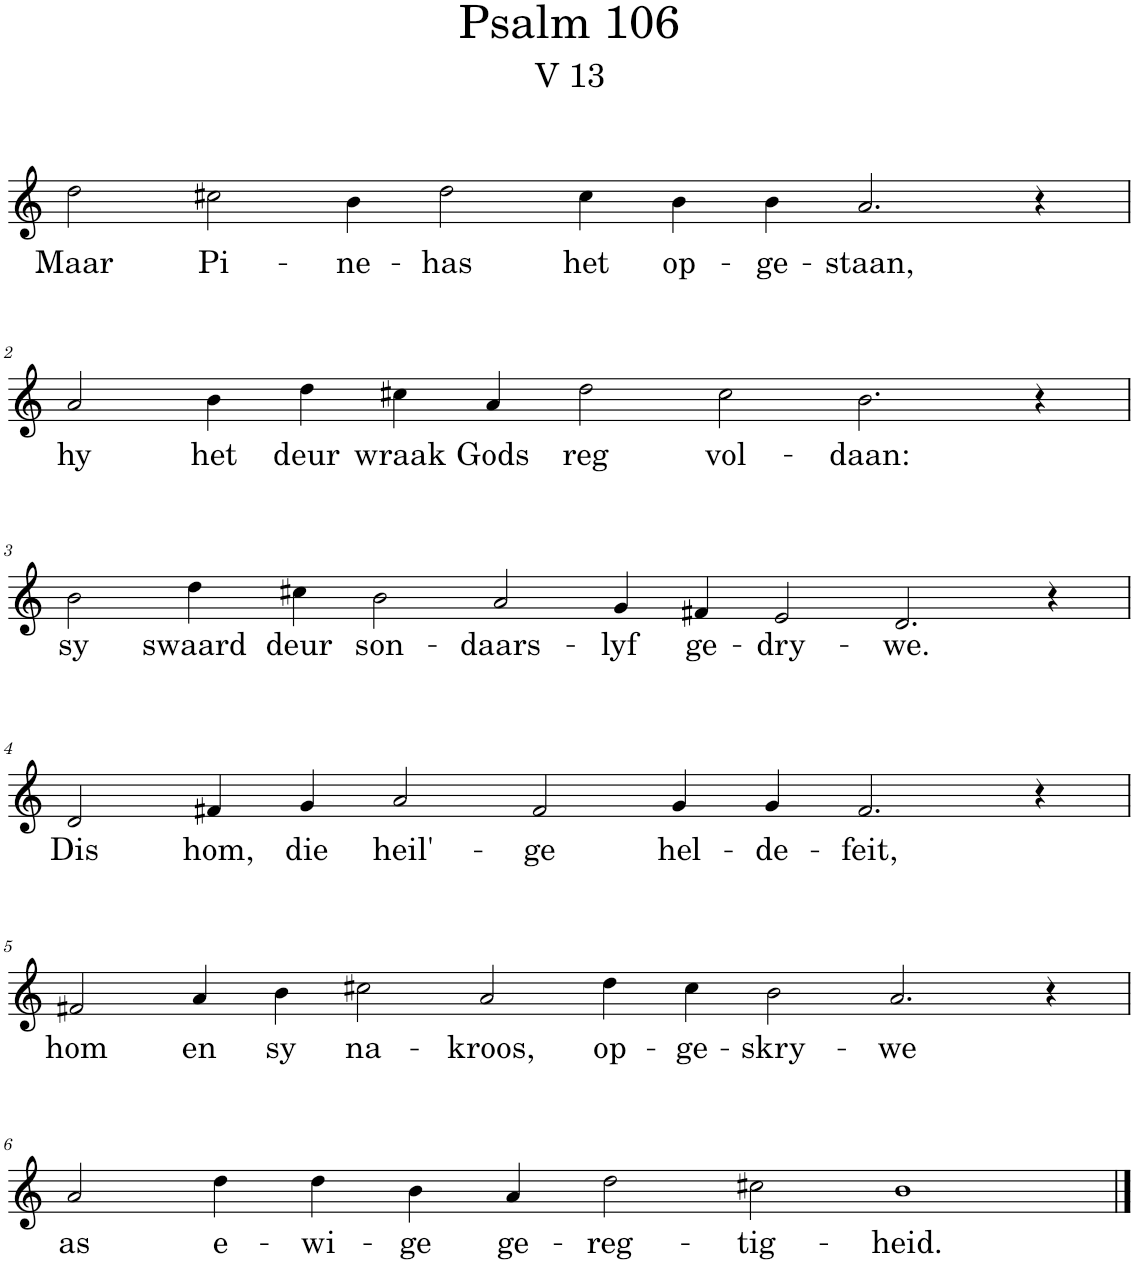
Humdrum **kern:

**kern	**text
*part1	*part1
*staff1	*staff1
*I"Pipe Organ	*
*I'Org.	*
*clefG2	*
*k[]	*
*M14/4	*
=1	=1
!	!LO:LY:b
2dd\	Maar
!	!LO:LY:b
2cc#X\	Pi-
!	!LO:LY:b
4b\	-ne-
!	!LO:LY:b
2dd\	-has
!	!LO:LY:b
4cc#\	het
!	!LO:LY:b
4b\	op-
!	!LO:LY:b
4b\	-ge-
!	!LO:LY:b
2.a/	-staan,
4r	.
!!LO:LB:g=z
=2	=2
!	!LO:LY:b
2a/	hy
!	!LO:LY:b
4b\	het
!	!LO:LY:b
4dd\	deur
!	!LO:LY:b
4cc#X\	wraak
!	!LO:LY:b
4a/	Gods
!	!LO:LY:b
2dd\	reg
!	!LO:LY:b
2cc#\	vol-
!	!LO:LY:b
2.b\	-daan:
4r	.
!!LO:LB:g=z
=3	=3
*M16/4	*
!	!LO:LY:b
2b\	sy
!	!LO:LY:b
4dd\	swaard
!	!LO:LY:b
4cc#X\	deur
!	!LO:LY:b
2b\	son-
!	!LO:LY:b
2a/	-daars-
!	!LO:LY:b
4g/	-lyf
!	!LO:LY:b
4f#X/	ge-
!	!LO:LY:b
2e/	-dry-
!	!LO:LY:b
2.d/	-we.
4r	.
!!LO:LB:g=z
=4	=4
*M14/4	*
!	!LO:LY:b
2d/	Dis
!	!LO:LY:b
4f#X/	hom,
!	!LO:LY:b
4g/	die
!	!LO:LY:b
2a/	heil'-
!	!LO:LY:b
2f#/	-ge
!	!LO:LY:b
4g/	hel-
!	!LO:LY:b
4g/	-de-
!	!LO:LY:b
2.f#/	-feit,
4r	.
!!LO:LB:g=z
=5	=5
*M16/4	*
!	!LO:LY:b
2f#X/	hom
!	!LO:LY:b
4a/	en
!	!LO:LY:b
4b\	sy
!	!LO:LY:b
2cc#X\	na-
!	!LO:LY:b
2a/	-kroos,
!	!LO:LY:b
4dd\	op-
!	!LO:LY:b
4cc#\	-ge-
!	!LO:LY:b
2b\	-skry-
!	!LO:LY:b
2.a/	-we
4r	.
!!LO:LB:g=z
=6	=6
*M14/4	*
!	!LO:LY:b
2a/	as
!	!LO:LY:b
4dd\	e-
!	!LO:LY:b
4dd\	-wi-
!	!LO:LY:b
4b\	-ge
!	!LO:LY:b
4a/	ge-
!	!LO:LY:b
2dd\	-reg-
!	!LO:LY:b
2cc#X\	-tig-
!	!LO:LY:b
1b	-heid.
==	==
*-	*-
